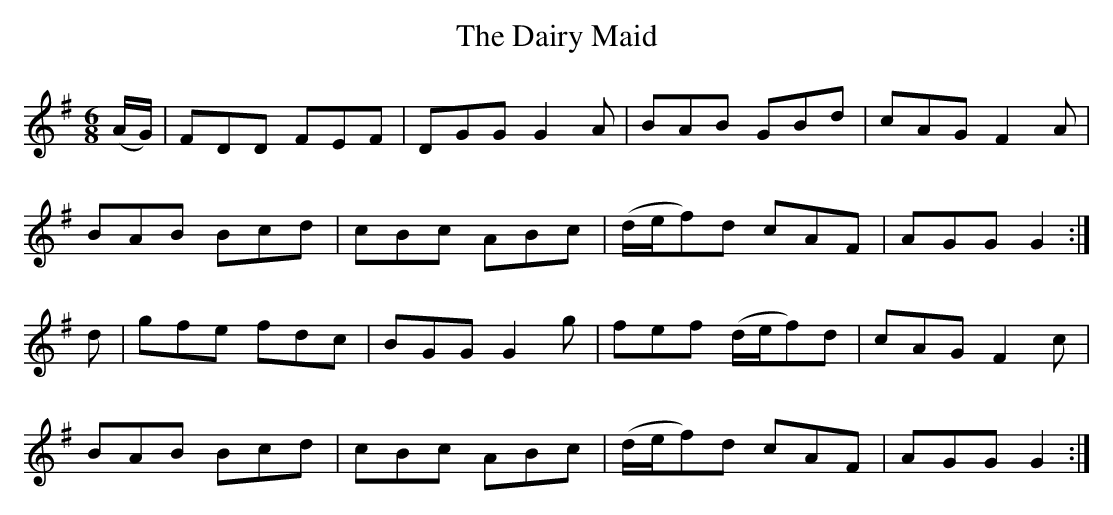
X:1
T: The Dairy Maid
M: 6/8
L: 1/8
K: G
(A/G/)|FDD FEF|DGG G2A|BAB GBd|cAG F2A|
BAB Bcd|cBc ABc|(d/e/f)d cAF|AGG G2:|
d|gfe fdc|BGG G2g|fef (d/e/f)d|cAG F2c|
BAB Bcd|cBc ABc|(d/e/f)d cAF|AGG G2:|
